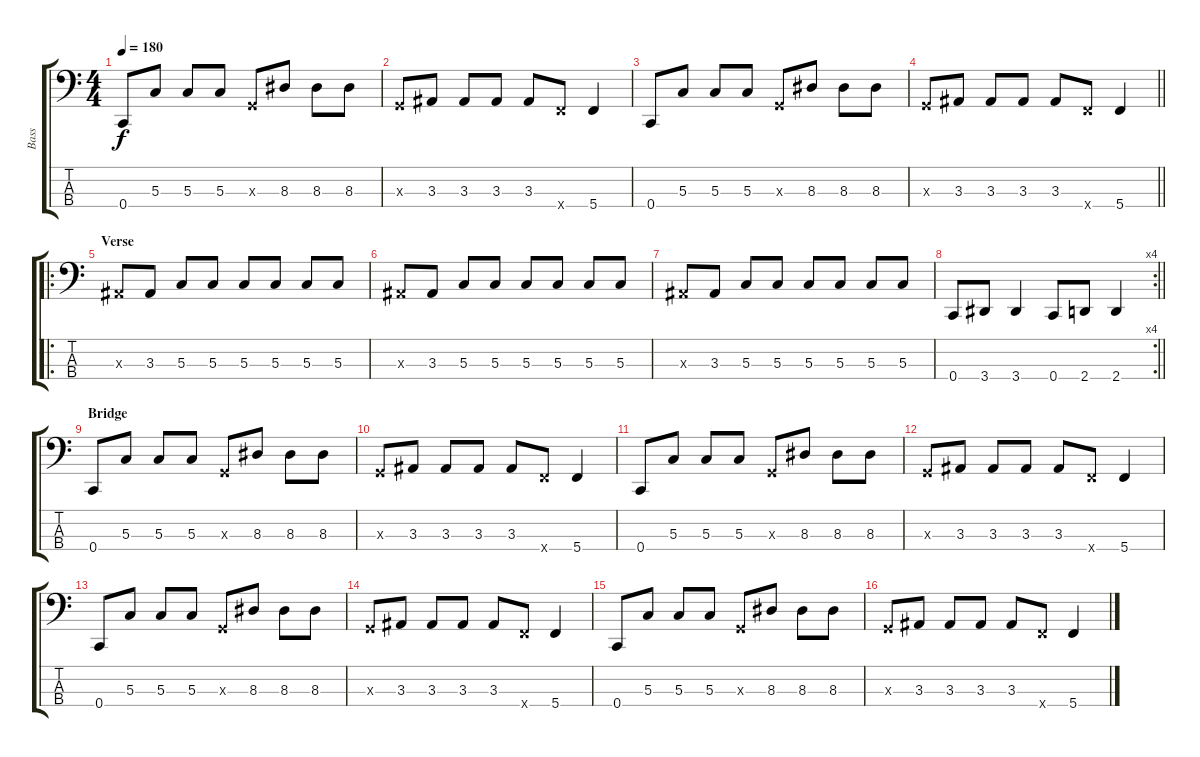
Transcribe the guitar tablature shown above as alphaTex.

\track ("Bass" "Bass") {instrument electricbasspick}
\staff {score tabs}
\tuning (F2 C2 G1 C1) {hide}
\ts (4 4)
\tempo 180
\clef f4
\ks c
0.4.8{dy f} 5.3.8 5.3.8 5.3.8 0.3{x}.8 8.3.8 8.3.8 8.3.8 |
0.3{x}.8 3.3.8 3.3.8 3.3.8 3.3.8 5.4{x}.8 5.4.4 |
0.4.8 5.3.8 5.3.8 5.3.8 0.3{x}.8 8.3.8 8.3.8 8.3.8 |
\barLineRight lightlight
0.3{x}.8 3.3.8 3.3.8 3.3.8 3.3.8 5.4{x}.8 5.4.4 |
\ro
\section ("" "Verse")
3.3{x}.8 3.3.8 5.3.8 5.3.8 5.3.8 5.3.8 5.3.8 5.3.8 |
3.3{x}.8 3.3.8 5.3.8 5.3.8 5.3.8 5.3.8 5.3.8 5.3.8 |
3.3{x}.8 3.3.8 5.3.8 5.3.8 5.3.8 5.3.8 5.3.8 5.3.8 |
\rc 4
\barLineRight lightlight
0.4.8 3.4.8 3.4.4 0.4.8 2.4.8 2.4.4 |
\section ("" "Bridge")
0.4.8 5.3.8 5.3.8 5.3.8 0.3{x}.8 8.3.8 8.3.8 8.3.8 |
0.3{x}.8 3.3.8 3.3.8 3.3.8 3.3.8 5.4{x}.8 5.4.4 |
0.4.8 5.3.8 5.3.8 5.3.8 0.3{x}.8 8.3.8 8.3.8 8.3.8 |
0.3{x}.8 3.3.8 3.3.8 3.3.8 3.3.8 5.4{x}.8 5.4.4 |
0.4.8 5.3.8 5.3.8 5.3.8 0.3{x}.8 8.3.8 8.3.8 8.3.8 |
0.3{x}.8 3.3.8 3.3.8 3.3.8 3.3.8 5.4{x}.8 5.4.4 |
0.4.8 5.3.8 5.3.8 5.3.8 0.3{x}.8 8.3.8 8.3.8 8.3.8 |
0.3{x}.8 3.3.8 3.3.8 3.3.8 3.3.8 5.4{x}.8 5.4.4
